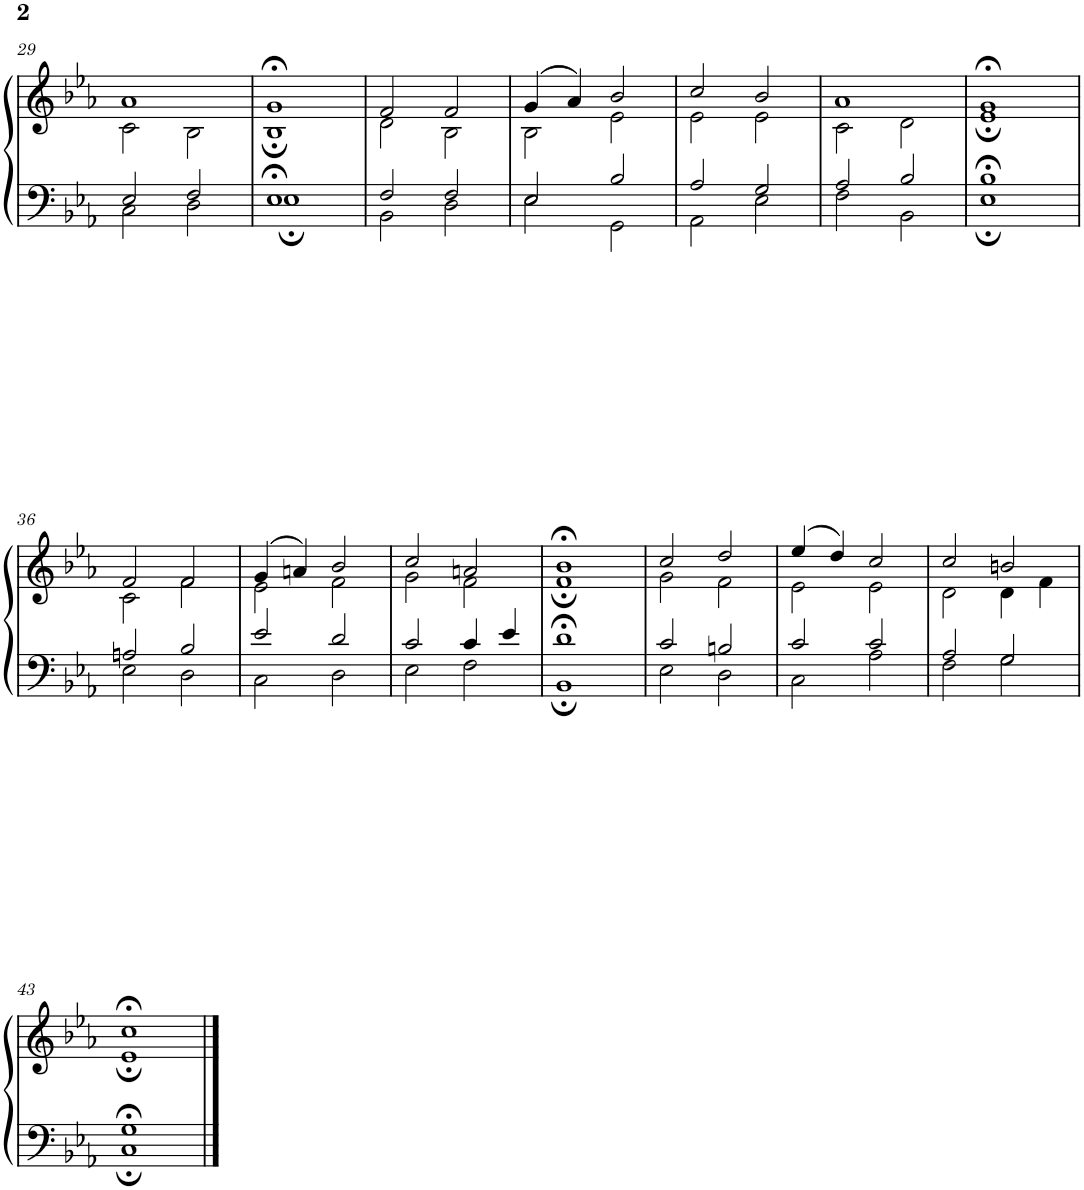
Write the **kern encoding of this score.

**kern	**kern
*part1	*part1
*staff2	*staff1
*I"Piano	*
*I'Pno.	*
!!LO:PB:g=z
*clefF4	*clefG2
*k[b-e-a-]	*k[b-e-a-]
*M4/4	*M4/4
*met(c)	*met(c)
=29	=29
*^	*^
2E-/	2C\	1a-	2c\
2F/	2D\	.	2B-\
=30	=30	=30	=30
1E-;<	1E-;	1g;<	1B-;
=31	=31	=31	=31
2F/	2BB-\	2f/	2d\
2F/	2D\	2f/	2B-\
=32	=32	=32	=32
2E-/	2E-\	(4g/	2B-\
.	.	4a-/)	.
2B-/	2GG\	2b-/	2e-\
=33	=33	=33	=33
2A-/	2AA-\	2cc/	2e-\
2G/	2E-\	2b-/	2e-\
=34	=34	=34	=34
2A-/	2F\	1a-	2c\
2B-/	2BB-\	.	2d\
=35	=35	=35	=35
1B-;<	1E-;	1g;<	1e-;
!!LO:LB:g=z	!!
=36	=36	=36	=36
2An/	2E-\	2f/	2c\
2B-/	2D\	2f/	2f\
=37	=37	=37	=37
2e-/	2C\	(4g/	2e-\
.	.	4an/)	.
2d/	2D\	2b-/	2f\
=38	=38	=38	=38
2c/	2E-\	2cc/	2g\
4c/	2F\	2an/	2f\
4e-/	.	.	.
=39	=39	=39	=39
1d;<	1BB-;	1b-;<	1f;
=40	=40	=40	=40
2c/	2E-\	2cc/	2g\
2Bn/	2D\	2dd/	2f\
=41	=41	=41	=41
2c/	2C\	(4ee-/	2e-\
.	.	4dd/)	.
2c/	2A-\	2cc/	2e-\
=42	=42	=42	=42
2A-/	2F\	2cc/	2d\
2G/	2G\	2bn/	4d\
.	.	.	4f\
!!LO:LB:g=z	!!
=43	=43	=43	=43
1G;<	1C;	1cc;<	1e-;
*v	*v	*	*
*	*v	*v
==	==
*-	*-
